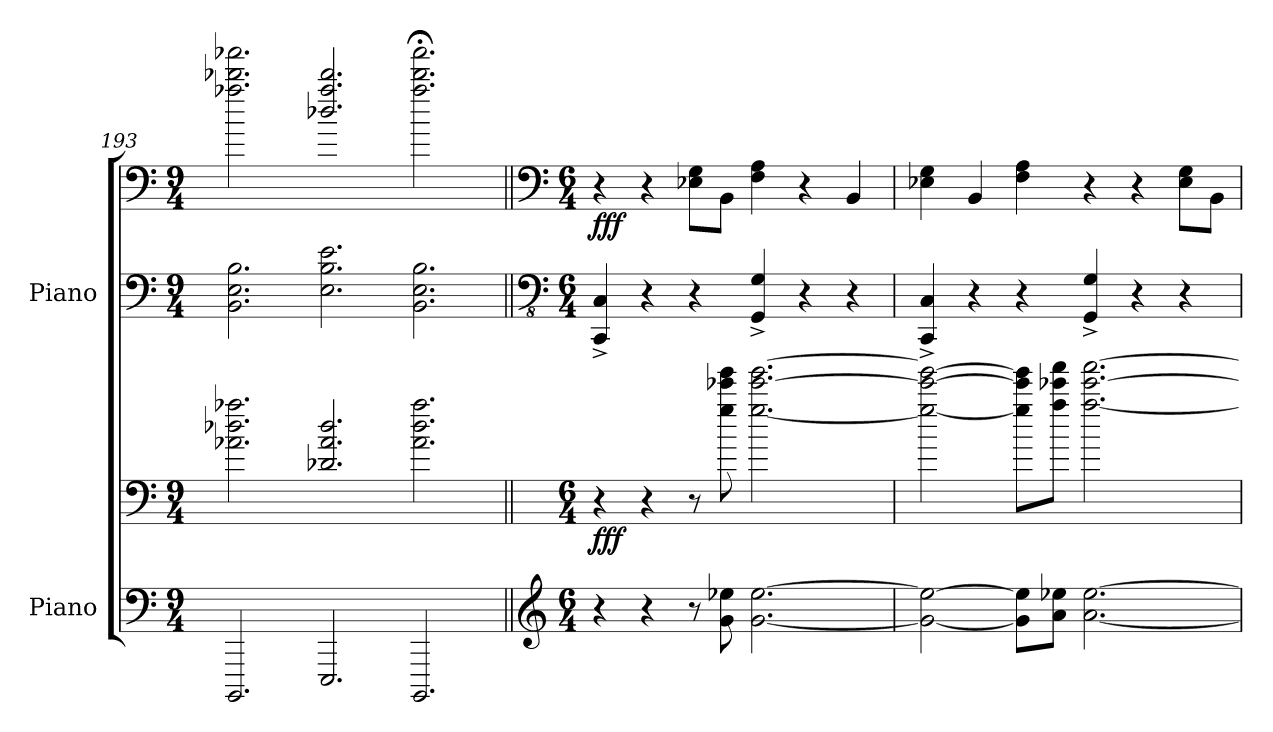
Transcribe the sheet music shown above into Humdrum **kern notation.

**kern	**kern	**dynam	**kern	**kern	**dynam
*part2	*part2	*part2	*part1	*part1	*part1
*staff4	*staff3	*staff3/4	*staff2	*staff1	*staff1/2
*I"Piano	*	*	*I"Piano	*	*
*I'Pno.	*	*	*I'Pno.	*	*
*clefF4	*clefF4	*	*clefF4	*clefF4	*
*k[]	*k[]	*	*k[]	*k[]	*
*M9/4	*M9/4	*	*M9/4	*M9/4	*
=193	=193	=193	=193	=193	=193
2.BBBB/	2.a-X\ 2.dd-X\ 2.aa-X\	.	2.BB\ 2.E\ 2.B\	2.aa-X\ 2.ddd-X\ 2.aaa-X\	.
*	*	*	*	*MM240	*
2.EEE/	2.d-X/ 2.a-/ 2.dd-/	.	2.E\ 2.B\ 2.e\	2.dd-X/ 2.aa-/ 2.ddd-/	.
*	*	*	*	*MM90	*
2.BBBB/	2.a-\ 2.dd-\ 2.aa-\	.	2.BB\ 2.E\ 2.B\	2.aa-\;< 2.ddd-\;< 2.aaa-\;<	.
=194||	=194||	=194||	=194||	=194||	=194||
!!LO:REH:place=s1:a:B:fs=14:t=VII
*clefG2	*	*	*clefFv4	*clefF4	*
*M6/4	*M6/4	*	*M6/4	*M6/4	*
*	*	*	*	*MM420	*
!	!	!LO:DY:b	!	!	!LO:DY:b
4r	4r	fff	4CCC/^ 4CC/^	4r	fff
4r	4r	.	4r	4r	.
8r	8r	.	4r	8E-X\ 8G\L	.
8g\ 8ee-X\	8gg\ 8eee-X\ 8ggg\	.	.	8BB\J	.
[2.g\ [2.ee-\	[2.gg\ [2.eee-\ [2.ggg\	.	4GGG/^ 4GG/^	4F\ 4A\	.
.	.	.	4r	4r	.
.	.	.	4r	4BB/	.
!!LO:LB:g=z
=195	=195	=195	=195	=195	=195
2g\_ 2ee-\_	2gg\_ 2eee-\_ 2ggg\_	.	4CCC/^ 4CC/^	4E-X\ 4G\	.
.	.	.	4r	4BB/	.
8g\] 8ee-\]L	8gg\] 8eee-\] 8ggg\]L	.	4r	4F\ 4A\	.
8a\ 8ee-X\J	8aa\ 8eee-X\ 8aaa\J	.	.	.	.
[2.a\ [2.ee-\	[2.aa\ [2.eee-\ [2.aaa\	.	4GGG/^ 4GG/^	4r	.
.	.	.	4r	4r	.
.	.	.	4r	8E-\ 8G\L	.
.	.	.	.	8BB\J	.
=	=	=	=	=	=
*-	*-	*-	*-	*-	*-
